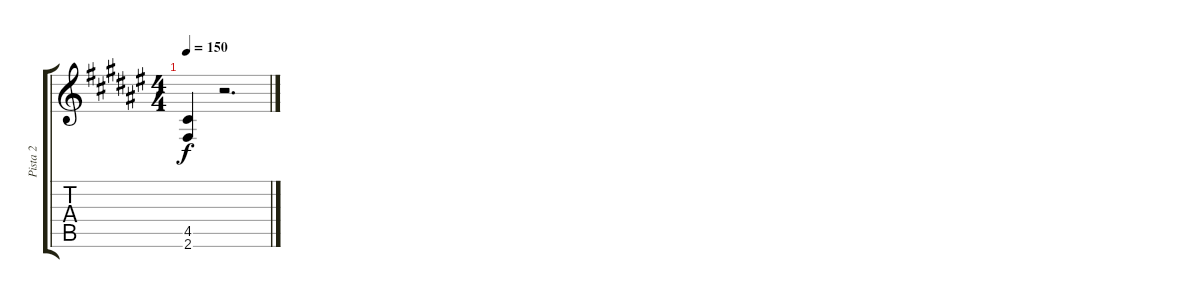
\track ("Pista 2" "Pista 2") {instrument distortionguitar}
\staff {score tabs}
\tuning (E4 B3 G3 D3 A2 E2) {hide}
\ts (4 4)
\tempo 150
\clef g2
\ks d#minor
(4.5 2.6).4{dy f} r.2{d}
